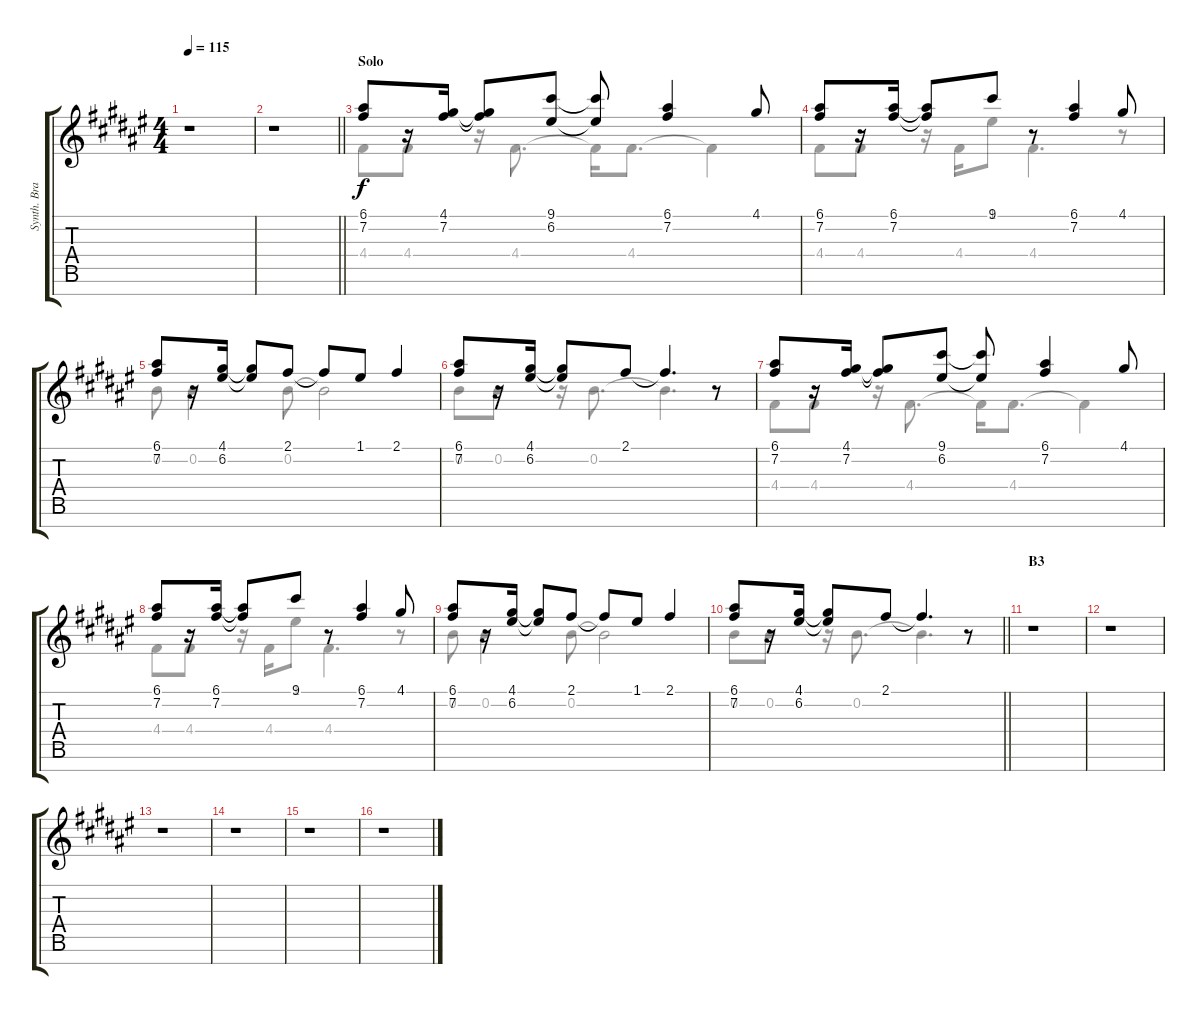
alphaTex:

\track ("Synth. Brass" "Synth. Bra") {instrument synthbrass1}
\staff {score tabs}
\tuning (E5 B4 G4 D4 A3 E3 B2) {hide}
\voice
\ts (4 4)
\tempo 115
\clef g2
\ks f#
r.1{dy f} |
\barLineRight lightlight
r.1 |
\section ("" "Solo")
(6.1 7.2).8 r.16 (4.1 7.2).16 (4.1{t} 7.2{t}).8 (9.1 6.2).8 (9.1{t} 6.2{t}).8 (6.1 7.2).4 4.1.8 |
(6.1 7.2).8 r.16 (6.1 7.2).16 (6.1{t} 7.2{t}).8 9.1.8 r.8 (6.1 7.2).4 4.1.8 |
(6.1 7.2).8 r.16 (4.1 6.2).16 (4.1{t} 6.2{t}).8 2.1.8 2.1{t}.8 1.1.8 2.1.4 |
(6.1 7.2).8 r.16 (4.1 6.2).16 (4.1{t} 6.2{t}).8 2.1.8 2.1{t}.4{d} r.8 |
(6.1 7.2).8 r.16 (4.1 7.2).16 (4.1{t} 7.2{t}).8 (9.1 6.2).8 (9.1{t} 6.2{t}).8 (6.1 7.2).4 4.1.8 |
(6.1 7.2).8 r.16 (6.1 7.2).16 (6.1{t} 7.2{t}).8 9.1.8 r.8 (6.1 7.2).4 4.1.8 |
(6.1 7.2).8 r.16 (4.1 6.2).16 (4.1{t} 6.2{t}).8 2.1.8 2.1{t}.8 1.1.8 2.1.4 |
\barLineRight lightlight
(6.1 7.2).8 r.16 (4.1 6.2).16 (4.1{t} 6.2{t}).8 2.1.8 2.1{t}.4{d} r.8 |
\section ("" "B3")
r.1 |
r.1 |
r.1 |
r.1 |
r.1 |
r.1
\voice
\clef g2
\ottava regular
\simile none
\ks f#
|
\barLineRight lightlight
|
4.4.8 4.4.8 r.16 4.4.8{d} 4.4{t}.16 4.4.8{d} 4.4{t}.4 |
4.4.8 4.4.8 r.16 4.4.16 1.1.8 4.4.4{d} r.8 |
0.2.8 0.2.4 0.2.8 0.2{t}.2 |
0.2.8 0.2.8 r.16 0.2.8{d} 0.2{t}.4{d} r.8 |
4.4.8 4.4.8 r.16 4.4.8{d} 4.4{t}.16 4.4.8{d} 4.4{t}.4 |
4.4.8 4.4.8 r.16 4.4.16 1.1.8 4.4.4{d} r.8 |
0.2.8 0.2.4 0.2.8 0.2{t}.2 |
\barLineRight lightlight
0.2.8 0.2.8 r.16 0.2.8{d} 0.2{t}.4{d} r.8 |
|
|
|
|
|
